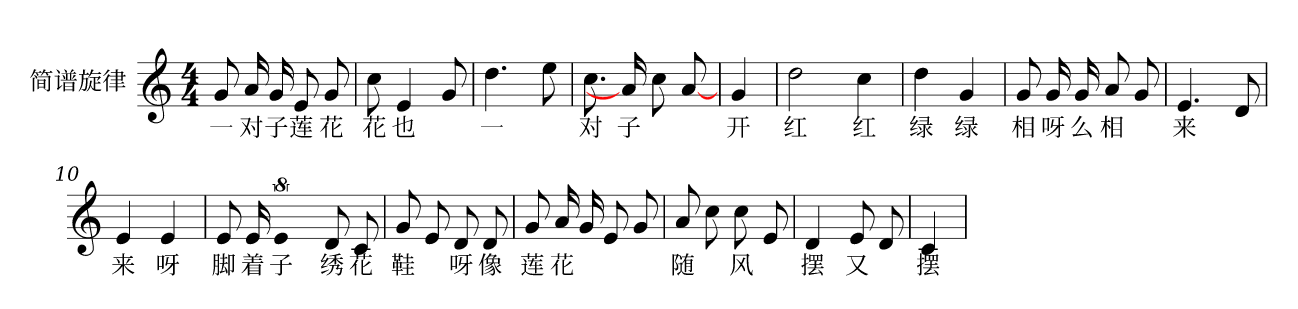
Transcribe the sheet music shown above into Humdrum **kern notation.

**kern	**text
*part1	*part1
*staff1	*staff1
*I"简谱旋律	*
*k[]	*
*M4/4	*
=1	=1
8g	一
16a	对
16g	子
8e	莲
8g	花
=2	=2
8cc	花
4e	也
8g	.
=3	=3
4.dd	一
8ee	.
=4	=4
8.cc	对
16a]	子
8cc	.
!LO:N:vis=8	!
[8.a	.
=5	=5
4g	开
=6	=6
2dd	红
4cc	红
=7	=7
4dd	绿
4g	绿
=8	=8
8g	相
16g	呀
16g	么
8a	相
8g	.
=9	=9
4.e	来
8d	.
=10	=10
4e	来
4e	呀
=11	=11
8e	脚
16e	着
!LO:N:vis=4	!
16%5e	子
8d	绣
8c	花
=12	=12
8g	鞋
8e	.
8d	呀
8d	像
=13	=13
8g	莲
16a	花
16g	.
8e	.
8g	.
=14	=14
8a	随
8cc	.
8cc	风
8e	.
=15	=15
4d	摆
8e	又
8d	.
=16	=16
4c	摆
=	=
*-	*-
